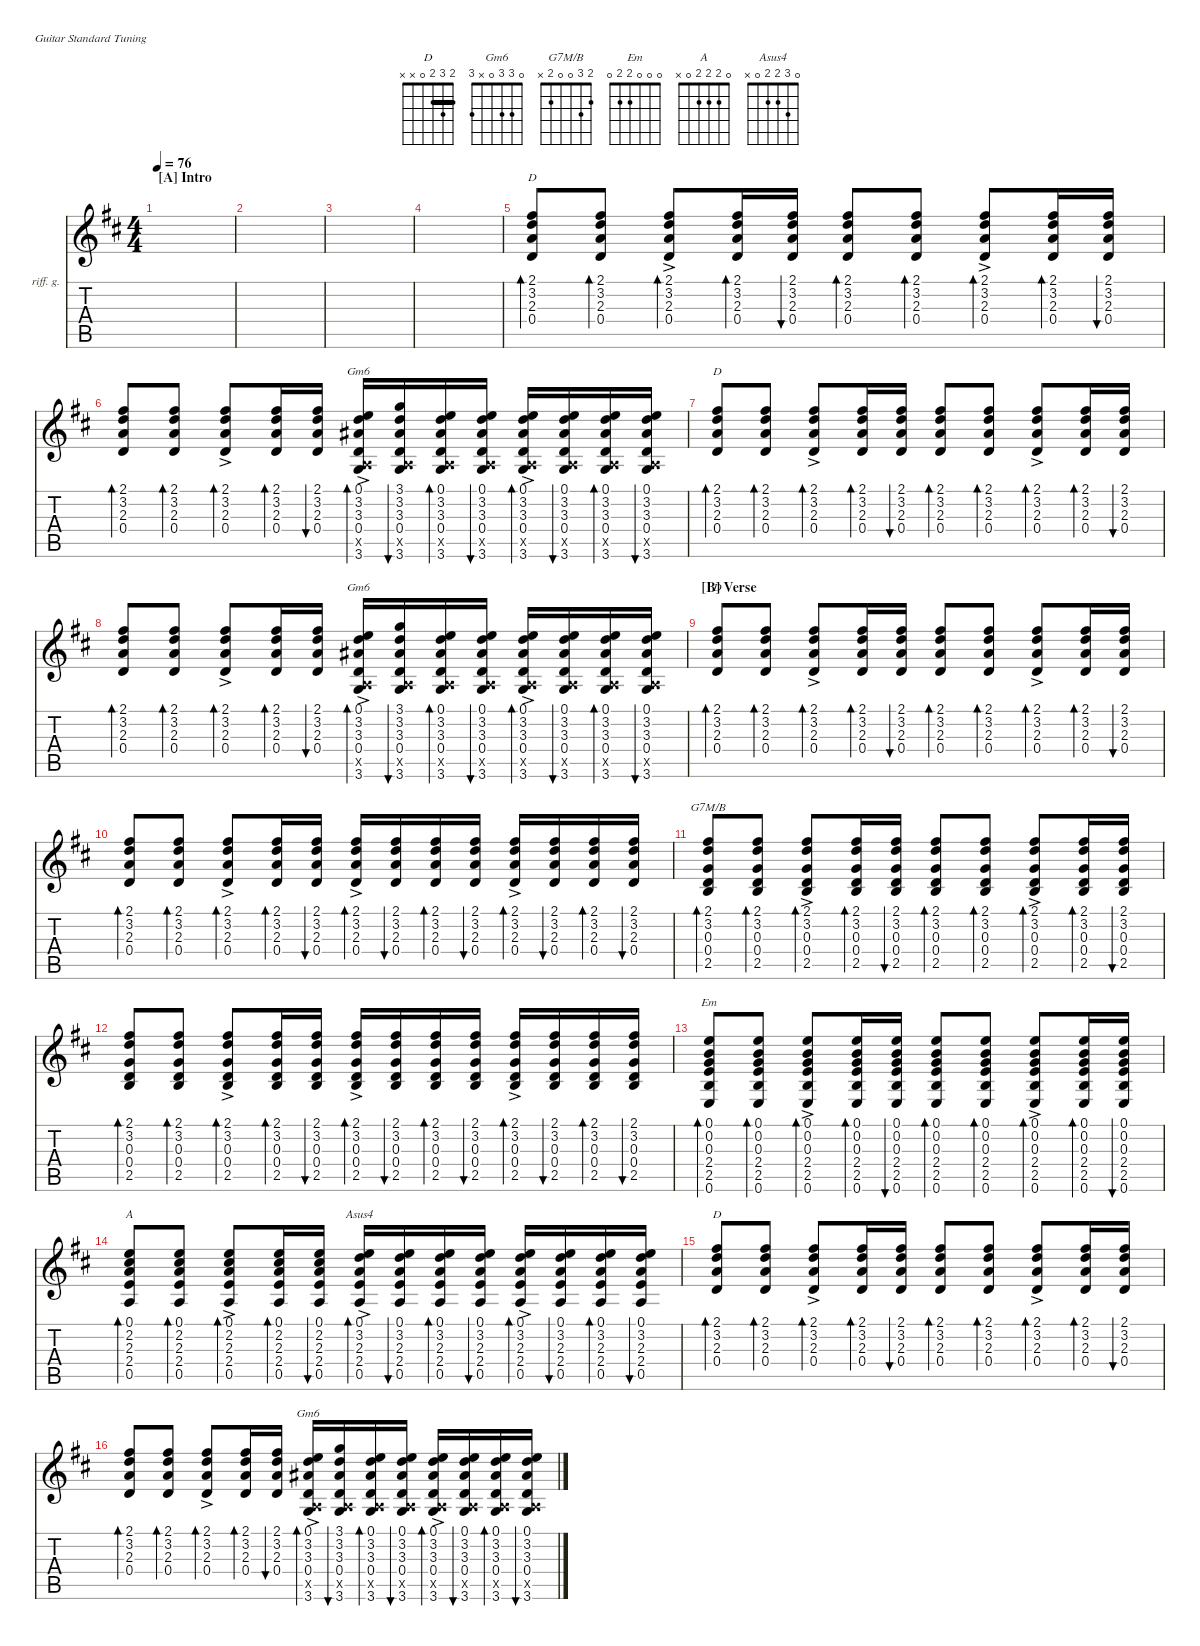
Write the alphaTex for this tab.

\defaultSystemsLayout 4
\hideDynamics
\bracketExtendMode nobrackets
\firstSystemTrackNameOrientation horizontal
\otherSystemsTrackNameOrientation horizontal
\track ("riff guitar" "riff. g.") {instrument acousticguitarsteel}
\staff {score tabs}
\tuning (E4 B3 G3 D3 A2 E2)
\chord ("D" 2 3 2 0 x x) {showfingering false barre 2}
\chord ("Gm6" 0 3 3 0 x 3) {showfingering false}
\chord ("G7M/B" 2 3 0 0 2 x) {showfingering false}
\chord ("Em" 0 0 0 2 2 0) {showfingering false}
\chord ("A" 0 2 2 2 0 x) {showfingering false}
\chord ("Asus4" 0 3 2 2 0 x) {showfingering false}
\ts (4 4)
\section ("A" "Intro")
\tempo 76
\clef g2
\ks d
|
|
|
|
(0.4{acc forcenatural} 2.3{acc forcenatural} 3.2{acc forcenatural} 2.1{acc #}).8{bd 30 ch "D"} (2.1{acc #} 2.3{acc forcenatural} 0.4{acc forcenatural} 3.2{acc forcenatural}).8{bd 30} (0.4{ac acc forcenatural} 2.3{acc forcenatural} 3.2{acc forcenatural} 2.1{acc #}).8{bd 30} (2.1{acc #} 2.3{acc forcenatural} 0.4{acc forcenatural} 3.2{acc forcenatural}).16{bd 30} (0.4{acc forcenatural} 2.3{acc forcenatural} 3.2{acc forcenatural} 2.1{acc #}).16{bu 30} (0.4{acc forcenatural} 2.3{acc forcenatural} 3.2{acc forcenatural} 2.1{acc #}).8{bd 30} (2.1{acc #} 2.3{acc forcenatural} 0.4{acc forcenatural} 3.2{acc forcenatural}).8{bd 30} (0.4{ac acc forcenatural} 2.3{acc forcenatural} 3.2{acc forcenatural} 2.1{acc #}).8{bd 30} (2.1{acc #} 2.3{acc forcenatural} 0.4{acc forcenatural} 3.2{acc forcenatural}).16{bd 30} (0.4{acc forcenatural} 2.3{acc forcenatural} 3.2{acc forcenatural} 2.1{acc #}).16{bu 30} |
(0.4{acc forcenatural} 2.3{acc forcenatural} 3.2{acc forcenatural} 2.1{acc #}).8{bd 30} (2.1{acc #} 2.3{acc forcenatural} 0.4{acc forcenatural} 3.2{acc forcenatural}).8{bd 30} (0.4{ac acc forcenatural} 2.3{acc forcenatural} 3.2{acc forcenatural} 2.1{acc #}).8{bd 30} (2.1{acc #} 2.3{acc forcenatural} 0.4{acc forcenatural} 3.2{acc forcenatural}).16{bd 30} (0.4{acc forcenatural} 2.3{acc forcenatural} 3.2{acc forcenatural} 2.1{acc #}).16{bu 30} (0.1{acc forcenatural} 3.3{acc #} 0.4{acc forcenatural} 3.2{acc forcenatural} 3.6{ac acc forcenatural} 0.5{x acc forcenatural}).16{bd 30 ch "Gm6"} (0.4{acc forcenatural} 3.3{acc #} 3.2{acc forcenatural} 3.1{acc forcenatural} 3.6{acc forcenatural} 0.5{x acc forcenatural}).16{bu 30} (0.1{acc forcenatural} 3.3{acc #} 0.4{acc forcenatural} 3.2{acc forcenatural} 0.5{x acc forcenatural} 3.6{acc forcenatural}).16{bd 30} (0.4{acc forcenatural} 3.3{acc #} 3.2{acc forcenatural} 0.1{acc forcenatural} 0.5{x acc forcenatural} 3.6{acc forcenatural}).16{bu 30} (0.1{acc forcenatural} 3.3{acc #} 0.4{acc forcenatural} 3.2{acc forcenatural} 0.5{x acc forcenatural} 3.6{ac acc forcenatural}).16{bd 30} (0.4{acc forcenatural} 3.3{acc #} 3.2{acc forcenatural} 0.1{acc forcenatural} 0.5{x acc forcenatural} 3.6{acc forcenatural}).16{bu 30} (0.1{acc forcenatural} 3.3{acc #} 0.4{acc forcenatural} 3.2{acc forcenatural} 0.5{x acc forcenatural} 3.6{acc forcenatural}).16{bd 30} (0.4{acc forcenatural} 3.3{acc #} 3.2{acc forcenatural} 0.1{acc forcenatural} 0.5{x acc forcenatural} 3.6{acc forcenatural}).16{bu 30} |
(0.4{acc forcenatural} 2.3{acc forcenatural} 3.2{acc forcenatural} 2.1{acc #}).8{bd 30 ch "D"} (2.1{acc #} 2.3{acc forcenatural} 0.4{acc forcenatural} 3.2{acc forcenatural}).8{bd 30} (0.4{ac acc forcenatural} 2.3{acc forcenatural} 3.2{acc forcenatural} 2.1{acc #}).8{bd 30} (2.1{acc #} 2.3{acc forcenatural} 0.4{acc forcenatural} 3.2{acc forcenatural}).16{bd 30} (0.4{acc forcenatural} 2.3{acc forcenatural} 3.2{acc forcenatural} 2.1{acc #}).16{bu 30} (0.4{acc forcenatural} 2.3{acc forcenatural} 3.2{acc forcenatural} 2.1{acc #}).8{bd 30} (2.1{acc #} 2.3{acc forcenatural} 0.4{acc forcenatural} 3.2{acc forcenatural}).8{bd 30} (0.4{ac acc forcenatural} 2.3{acc forcenatural} 3.2{acc forcenatural} 2.1{acc #}).8{bd 30} (2.1{acc #} 2.3{acc forcenatural} 0.4{acc forcenatural} 3.2{acc forcenatural}).16{bd 30} (0.4{acc forcenatural} 2.3{acc forcenatural} 3.2{acc forcenatural} 2.1{acc #}).16{bu 30} |
(0.4{acc forcenatural} 2.3{acc forcenatural} 3.2{acc forcenatural} 2.1{acc #}).8{bd 30} (2.1{acc #} 2.3{acc forcenatural} 0.4{acc forcenatural} 3.2{acc forcenatural}).8{bd 30} (0.4{ac acc forcenatural} 2.3{acc forcenatural} 3.2{acc forcenatural} 2.1{acc #}).8{bd 30} (2.1{acc #} 2.3{acc forcenatural} 0.4{acc forcenatural} 3.2{acc forcenatural}).16{bd 30} (0.4{acc forcenatural} 2.3{acc forcenatural} 3.2{acc forcenatural} 2.1{acc #}).16{bu 30} (0.1{acc forcenatural} 3.3{acc #} 0.4{acc forcenatural} 3.2{acc forcenatural} 3.6{acc forcenatural} 0.5{ac x acc forcenatural}).16{bd 30 ch "Gm6"} (0.4{acc forcenatural} 3.3{acc #} 3.2{acc forcenatural} 3.1{acc forcenatural} 3.6{acc forcenatural} 0.5{x acc forcenatural}).16{bu 30} (0.1{acc forcenatural} 3.3{acc #} 0.4{acc forcenatural} 3.2{acc forcenatural} 0.5{x acc forcenatural} 3.6{acc forcenatural}).16{bd 30} (0.4{acc forcenatural} 3.3{acc #} 3.2{acc forcenatural} 0.1{acc forcenatural} 0.5{x acc forcenatural} 3.6{acc forcenatural}).16{bu 30} (0.1{acc forcenatural} 3.3{acc #} 0.4{ac acc forcenatural} 3.2{acc forcenatural} 0.5{x acc forcenatural} 3.6{acc forcenatural}).16{bd 30} (0.4{acc forcenatural} 3.3{acc #} 3.2{acc forcenatural} 0.1{acc forcenatural} 0.5{x acc forcenatural} 3.6{acc forcenatural}).16{bu 30} (0.1{acc forcenatural} 3.3{acc #} 0.4{acc forcenatural} 3.2{acc forcenatural} 0.5{x acc forcenatural} 3.6{acc forcenatural}).16{bd 30} (0.4{acc forcenatural} 3.3{acc #} 3.2{acc forcenatural} 0.1{acc forcenatural} 0.5{x acc forcenatural} 3.6{acc forcenatural}).16{bu 30} |
\section ("B" "Verse")
(0.4{acc forcenatural} 2.3{acc forcenatural} 3.2{acc forcenatural} 2.1{acc #}).8{bd 30 ch "D"} (2.1{acc #} 2.3{acc forcenatural} 0.4{acc forcenatural} 3.2{acc forcenatural}).8{bd 30} (0.4{ac acc forcenatural} 2.3{acc forcenatural} 3.2{acc forcenatural} 2.1{acc #}).8{bd 30} (2.1{acc #} 2.3{acc forcenatural} 0.4{acc forcenatural} 3.2{acc forcenatural}).16{bd 30} (0.4{acc forcenatural} 2.3{acc forcenatural} 3.2{acc forcenatural} 2.1{acc #}).16{bu 30} (0.4{acc forcenatural} 2.3{acc forcenatural} 3.2{acc forcenatural} 2.1{acc #}).8{bd 30} (2.1{acc #} 2.3{acc forcenatural} 0.4{acc forcenatural} 3.2{acc forcenatural}).8{bd 30} (0.4{ac acc forcenatural} 2.3{acc forcenatural} 3.2{acc forcenatural} 2.1{acc #}).8{bd 30} (2.1{acc #} 2.3{acc forcenatural} 0.4{acc forcenatural} 3.2{acc forcenatural}).16{bd 30} (0.4{acc forcenatural} 2.3{acc forcenatural} 3.2{acc forcenatural} 2.1{acc #}).16{bu 30} |
(0.4{acc forcenatural} 2.3{acc forcenatural} 3.2{acc forcenatural} 2.1{acc #}).8{bd 30} (2.1{acc #} 2.3{acc forcenatural} 0.4{acc forcenatural} 3.2{acc forcenatural}).8{bd 30} (0.4{ac acc forcenatural} 2.3{acc forcenatural} 3.2{acc forcenatural} 2.1{acc #}).8{bd 30} (2.1{acc #} 2.3{acc forcenatural} 0.4{acc forcenatural} 3.2{acc forcenatural}).16{bd 30} (0.4{acc forcenatural} 2.3{acc forcenatural} 3.2{acc forcenatural} 2.1{acc #}).16{bu 30} (2.1{acc #} 2.3{acc forcenatural} 0.4{ac acc forcenatural} 3.2{acc forcenatural}).16{bd 30} (0.4{acc forcenatural} 2.3{acc forcenatural} 3.2{acc forcenatural} 2.1{acc #}).16{bu 30} (2.1{acc #} 2.3{acc forcenatural} 0.4{acc forcenatural} 3.2{acc forcenatural}).16{bd 30} (0.4{acc forcenatural} 2.3{acc forcenatural} 3.2{acc forcenatural} 2.1{acc #}).16{bu 30} (2.1{acc #} 2.3{acc forcenatural} 0.4{ac acc forcenatural} 3.2{acc forcenatural}).16{bd 30} (0.4{acc forcenatural} 2.3{acc forcenatural} 3.2{acc forcenatural} 2.1{acc #}).16{bu 30} (2.1{acc #} 2.3{acc forcenatural} 0.4{acc forcenatural} 3.2{acc forcenatural}).16{bd 30} (0.4{acc forcenatural} 2.3{acc forcenatural} 3.2{acc forcenatural} 2.1{acc #}).16{bu 30} |
(0.4{acc forcenatural} 0.3{acc forcenatural} 3.2{acc forcenatural} 2.1{acc #} 2.5{acc forcenatural}).8{bd 30 ch "G7M/B"} (2.1{acc #} 0.3{acc forcenatural} 0.4{acc forcenatural} 3.2{acc forcenatural} 2.5{acc forcenatural}).8{bd 30} (0.4{ac acc forcenatural} 0.3{acc forcenatural} 3.2{acc forcenatural} 2.1{acc #} 2.5{acc forcenatural}).8{bd 30} (2.1{acc #} 0.3{acc forcenatural} 0.4{acc forcenatural} 3.2{acc forcenatural} 2.5{acc forcenatural}).16{bd 30} (0.4{acc forcenatural} 0.3{acc forcenatural} 3.2{acc forcenatural} 2.1{acc #} 2.5{acc forcenatural}).16{bu 30} (0.4{acc forcenatural} 0.3{acc forcenatural} 3.2{acc forcenatural} 2.1{acc #} 2.5{acc forcenatural}).8{bd 30} (2.1{acc #} 0.3{acc forcenatural} 0.4{acc forcenatural} 3.2{acc forcenatural} 2.5{acc forcenatural}).8{bd 30} (0.4{ac acc forcenatural} 0.3{acc forcenatural} 3.2{acc forcenatural} 2.1{acc #} 2.5{acc forcenatural}).8{bd 30} (2.1{acc #} 0.3{acc forcenatural} 0.4{acc forcenatural} 3.2{acc forcenatural} 2.5{acc forcenatural}).16{bd 30} (0.4{acc forcenatural} 0.3{acc forcenatural} 3.2{acc forcenatural} 2.1{acc #} 2.5{acc forcenatural}).16{bu 30} |
(0.4{acc forcenatural} 0.3{acc forcenatural} 3.2{acc forcenatural} 2.1{acc #} 2.5{acc forcenatural}).8{bd 30} (2.1{acc #} 0.3{acc forcenatural} 0.4{acc forcenatural} 3.2{acc forcenatural} 2.5{acc forcenatural}).8{bd 30} (0.4{ac acc forcenatural} 0.3{acc forcenatural} 3.2{acc forcenatural} 2.1{acc #} 2.5{acc forcenatural}).8{bd 30} (2.1{acc #} 0.3{acc forcenatural} 0.4{acc forcenatural} 3.2{acc forcenatural} 2.5{acc forcenatural}).16{bd 30} (0.4{acc forcenatural} 0.3{acc forcenatural} 3.2{acc forcenatural} 2.1{acc #} 2.5{acc forcenatural}).16{bu 30} (2.1{acc #} 0.3{acc forcenatural} 0.4{ac acc forcenatural} 3.2{acc forcenatural} 2.5{acc forcenatural}).16{bd 30} (0.4{acc forcenatural} 0.3{acc forcenatural} 3.2{acc forcenatural} 2.1{acc #} 2.5{acc forcenatural}).16{bu 30} (2.1{acc #} 0.3{acc forcenatural} 0.4{acc forcenatural} 3.2{acc forcenatural} 2.5{acc forcenatural}).16{bd 30} (0.4{acc forcenatural} 0.3{acc forcenatural} 3.2{acc forcenatural} 2.1{acc #} 2.5{acc forcenatural}).16{bu 30} (2.1{acc #} 0.3{acc forcenatural} 0.4{ac acc forcenatural} 3.2{acc forcenatural} 2.5{acc forcenatural}).16{bd 30} (0.4{acc forcenatural} 0.3{acc forcenatural} 3.2{acc forcenatural} 2.1{acc #} 2.5{acc forcenatural}).16{bu 30} (2.1{acc #} 0.3{acc forcenatural} 0.4{acc forcenatural} 3.2{acc forcenatural} 2.5{acc forcenatural}).16{bd 30} (0.4{acc forcenatural} 0.3{acc forcenatural} 3.2{acc forcenatural} 2.1{acc #} 2.5{acc forcenatural}).16{bu 30} |
(0.6{acc forcenatural} 2.5{acc forcenatural} 2.4{acc forcenatural} 0.3{acc forcenatural} 0.1{acc forcenatural} 0.2{acc forcenatural}).8{bd 30 ch "Em"} (0.6{acc forcenatural} 2.5{acc forcenatural} 2.4{acc forcenatural} 0.3{acc forcenatural} 0.1{acc forcenatural} 0.2{acc forcenatural}).8{bd 30} (0.6{acc forcenatural} 2.5{ac acc forcenatural} 2.4{acc forcenatural} 0.3{acc forcenatural} 0.1{acc forcenatural} 0.2{acc forcenatural}).8{bd 30} (0.6{acc forcenatural} 2.5{acc forcenatural} 2.4{acc forcenatural} 0.3{acc forcenatural} 0.1{acc forcenatural} 0.2{acc forcenatural}).16{bd 30} (0.6{acc forcenatural} 2.5{acc forcenatural} 2.4{acc forcenatural} 0.3{acc forcenatural} 0.1{acc forcenatural} 0.2{acc forcenatural}).16{bu 30} (0.6{acc forcenatural} 2.5{acc forcenatural} 2.4{acc forcenatural} 0.3{acc forcenatural} 0.1{acc forcenatural} 0.2{acc forcenatural}).8{bd 30} (0.6{acc forcenatural} 2.5{acc forcenatural} 2.4{acc forcenatural} 0.3{acc forcenatural} 0.1{acc forcenatural} 0.2{acc forcenatural}).8{bd 30} (0.6{acc forcenatural} 2.5{acc forcenatural} 2.4{ac acc forcenatural} 0.3{acc forcenatural} 0.1{acc forcenatural} 0.2{acc forcenatural}).8{bd 30} (0.6{acc forcenatural} 2.5{acc forcenatural} 2.4{acc forcenatural} 0.3{acc forcenatural} 0.1{acc forcenatural} 0.2{acc forcenatural}).16{bd 30} (0.6{acc forcenatural} 2.5{acc forcenatural} 2.4{acc forcenatural} 0.3{acc forcenatural} 0.1{acc forcenatural} 0.2{acc forcenatural}).16{bu 30} |
(2.4{acc forcenatural} 2.3{acc forcenatural} 2.2{acc #} 0.1{acc forcenatural} 0.5{acc forcenatural}).8{bd 30 ch "A"} (2.4{acc forcenatural} 2.3{acc forcenatural} 2.2{acc #} 0.1{acc forcenatural} 0.5{acc forcenatural}).8{bd 30} (2.4{ac acc forcenatural} 2.3{ac acc forcenatural} 2.2{ac acc #} 0.1{ac acc forcenatural} 0.5{ac acc forcenatural}).8{bd 30} (2.4{acc forcenatural} 2.3{acc forcenatural} 2.2{acc #} 0.1{acc forcenatural} 0.5{acc forcenatural}).16{bd 30} (2.4{acc forcenatural} 2.3{acc forcenatural} 2.2{acc #} 0.1{acc forcenatural} 0.5{acc forcenatural}).16{bu 30} (0.1{acc forcenatural} 2.3{acc forcenatural} 2.4{acc forcenatural} 3.2{acc forcenatural} 0.5{ac acc forcenatural}).16{bd 30 ch "Asus4"} (2.4{acc forcenatural} 2.3{acc forcenatural} 3.2{acc forcenatural} 0.1{acc forcenatural} 0.5{acc forcenatural}).16{bu 30} (0.1{acc forcenatural} 2.3{acc forcenatural} 2.4{acc forcenatural} 3.2{acc forcenatural} 0.5{acc forcenatural}).16{bd 30} (2.4{acc forcenatural} 2.3{acc forcenatural} 3.2{acc forcenatural} 0.1{acc forcenatural} 0.5{acc forcenatural}).16{bu 30} (0.1{ac acc forcenatural} 2.3{ac acc forcenatural} 2.4{ac acc forcenatural} 3.2{ac acc forcenatural} 0.5{ac acc forcenatural}).16{bd 30} (2.4{acc forcenatural} 2.3{acc forcenatural} 3.2{acc forcenatural} 0.1{acc forcenatural} 0.5{acc forcenatural}).16{bu 30} (0.1{acc forcenatural} 2.3{acc forcenatural} 2.4{acc forcenatural} 3.2{acc forcenatural} 0.5{acc forcenatural}).16{bd 30} (2.4{acc forcenatural} 2.3{acc forcenatural} 3.2{acc forcenatural} 0.1{acc forcenatural} 0.5{acc forcenatural}).16{bu 30} |
(0.4{acc forcenatural} 2.3{acc forcenatural} 3.2{acc forcenatural} 2.1{acc #}).8{bd 30 ch "D"} (2.1{acc #} 2.3{acc forcenatural} 0.4{acc forcenatural} 3.2{acc forcenatural}).8{bd 30} (0.4{ac acc forcenatural} 2.3{acc forcenatural} 3.2{acc forcenatural} 2.1{acc #}).8{bd 30} (2.1{acc #} 2.3{acc forcenatural} 0.4{acc forcenatural} 3.2{acc forcenatural}).16{bd 30} (0.4{acc forcenatural} 2.3{acc forcenatural} 3.2{acc forcenatural} 2.1{acc #}).16{bu 30} (0.4{acc forcenatural} 2.3{acc forcenatural} 3.2{acc forcenatural} 2.1{acc #}).8{bd 30} (2.1{acc #} 2.3{acc forcenatural} 0.4{acc forcenatural} 3.2{acc forcenatural}).8{bd 30} (0.4{ac acc forcenatural} 2.3{acc forcenatural} 3.2{acc forcenatural} 2.1{acc #}).8{bd 30} (2.1{acc #} 2.3{acc forcenatural} 0.4{acc forcenatural} 3.2{acc forcenatural}).16{bd 30} (0.4{acc forcenatural} 2.3{acc forcenatural} 3.2{acc forcenatural} 2.1{acc #}).16{bu 30} |
(0.4{acc forcenatural} 2.3{acc forcenatural} 3.2{acc forcenatural} 2.1{acc #}).8{bd 30} (2.1{acc #} 2.3{acc forcenatural} 0.4{acc forcenatural} 3.2{acc forcenatural}).8{bd 30} (0.4{ac acc forcenatural} 2.3{acc forcenatural} 3.2{acc forcenatural} 2.1{acc #}).8{bd 30} (2.1{acc #} 2.3{acc forcenatural} 0.4{acc forcenatural} 3.2{acc forcenatural}).16{bd 30} (0.4{acc forcenatural} 2.3{acc forcenatural} 3.2{acc forcenatural} 2.1{acc #}).16{bu 30} (0.1{acc forcenatural} 3.3{acc #} 0.4{acc forcenatural} 3.2{acc forcenatural} 3.6{ac acc forcenatural} 0.5{x acc forcenatural}).16{bd 30 ch "Gm6"} (0.4{acc forcenatural} 3.3{acc #} 3.2{acc forcenatural} 3.1{acc forcenatural} 3.6{acc forcenatural} 0.5{x acc forcenatural}).16{bu 30} (0.1{acc forcenatural} 3.3{acc #} 0.4{acc forcenatural} 3.2{acc forcenatural} 0.5{x acc forcenatural} 3.6{acc forcenatural}).16{bd 30} (0.4{acc forcenatural} 3.3{acc #} 3.2{acc forcenatural} 0.1{acc forcenatural} 0.5{x acc forcenatural} 3.6{acc forcenatural}).16{bu 30} (0.1{acc forcenatural} 3.3{acc #} 0.4{acc forcenatural} 3.2{acc forcenatural} 0.5{x acc forcenatural} 3.6{ac acc forcenatural}).16{bd 30} (0.4{acc forcenatural} 3.3{acc #} 3.2{acc forcenatural} 0.1{acc forcenatural} 0.5{x acc forcenatural} 3.6{acc forcenatural}).16{bu 30} (0.1{acc forcenatural} 3.3{acc #} 0.4{acc forcenatural} 3.2{acc forcenatural} 0.5{x acc forcenatural} 3.6{acc forcenatural}).16{bd 30} (0.4{acc forcenatural} 3.3{acc #} 3.2{acc forcenatural} 0.1{acc forcenatural} 0.5{x acc forcenatural} 3.6{acc forcenatural}).16{bu 30}
